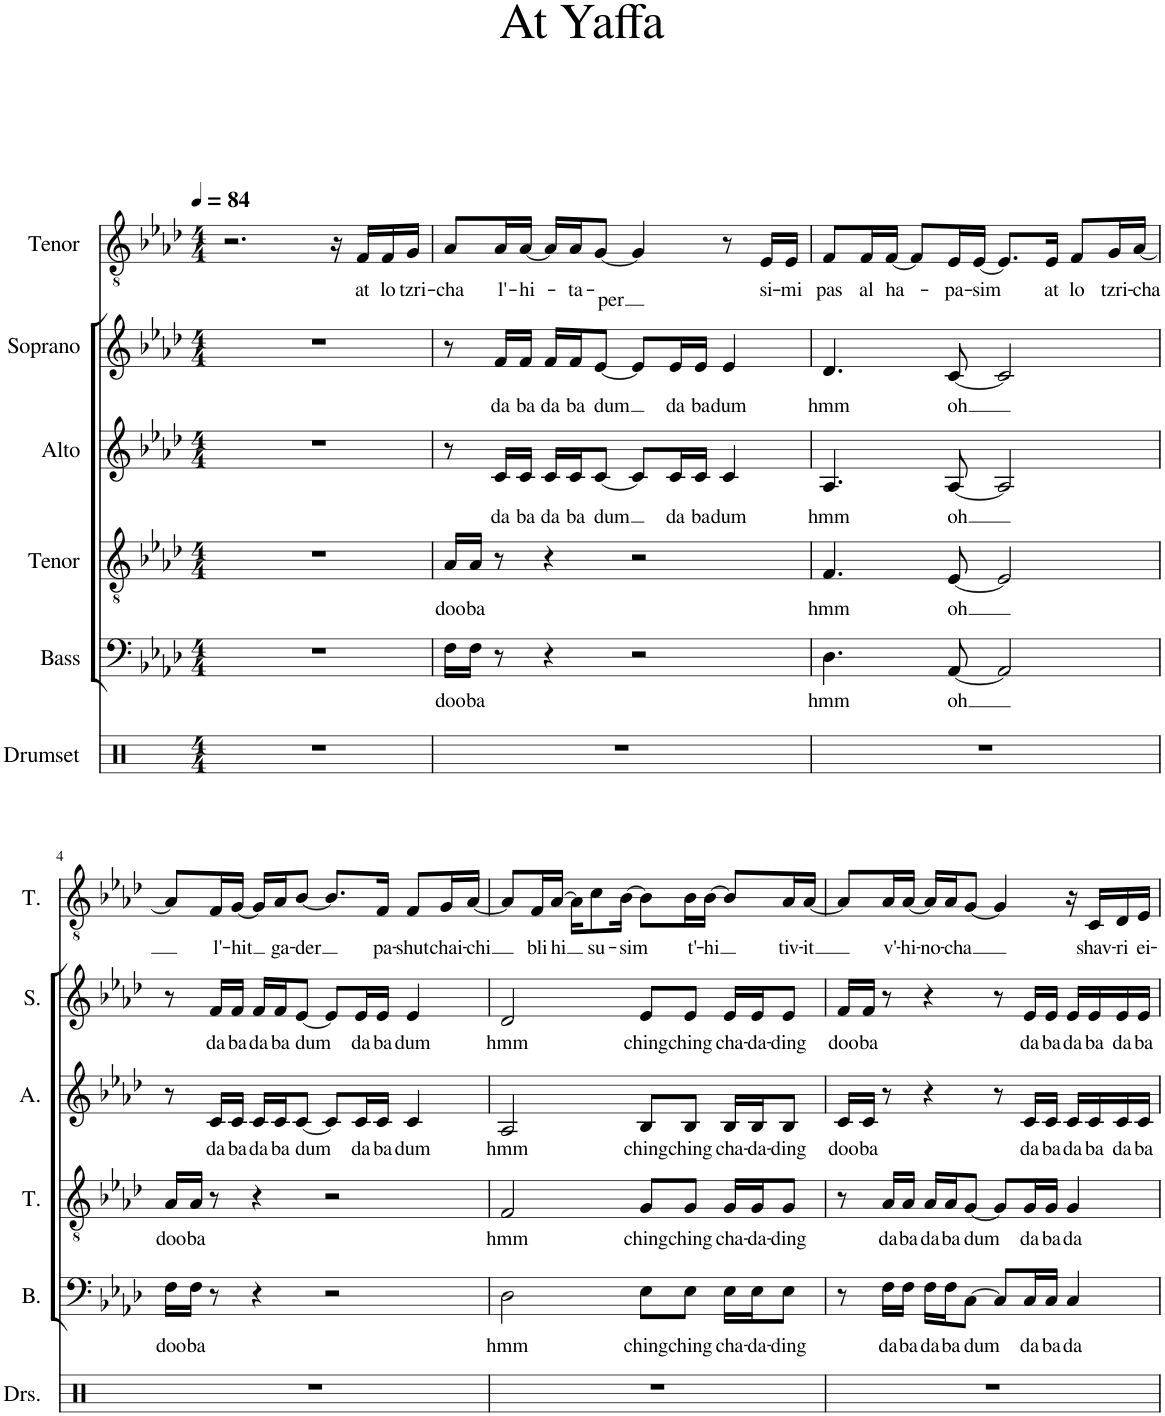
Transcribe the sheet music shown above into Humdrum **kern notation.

**kern	**kern	**text	**kern	**text	**kern	**text	**kern	**text	**kern	**text
*part6	*part5	*part5	*part4	*part4	*part3	*part3	*part2	*part2	*part1	*part1
*staff6	*staff5	*staff5	*staff4	*staff4	*staff3	*staff3	*staff2	*staff2	*staff1	*staff1
*I"Drumset	*I"Bass	*	*I"Tenor	*	*I"Alto	*	*I"Soprano	*	*I"Tenor	*
*I'Drs.	*I'B.	*	*I'T.	*	*I'A.	*	*I'S.	*	*I'T.	*
*clefX	*clefF4	*	*clefGv2	*	*clefG2	*	*clefG2	*	*clefGv2	*
*k[]	*k[b-e-a-d-]	*	*k[b-e-a-d-]	*	*k[b-e-a-d-]	*	*k[b-e-a-d-]	*	*k[b-e-a-d-]	*
*M4/4	*M4/4	*	*M4/4	*	*M4/4	*	*M4/4	*	*M4/4	*
*MM84	*MM84	*	*MM84	*	*MM84	*	*MM84	*	*MM84	*
=1	=1	=1	=1	=1	=1	=1	=1	=1	=1	=1
1r	1r	.	1r	.	1r	.	1r	.	2.r	.
.	.	.	.	.	.	.	.	.	16r	.
!	!	!	!	!	!	!	!	!	!	!LO:LY:b
.	.	.	.	.	.	.	.	.	16F/LL	at
!	!	!	!	!	!	!	!	!	!	!LO:LY:b
.	.	.	.	.	.	.	.	.	16F/	lo
!	!	!	!	!	!	!	!	!	!	!LO:LY:b
.	.	.	.	.	.	.	.	.	16G/JJ	tzri-
=2	=2	=2	=2	=2	=2	=2	=2	=2	=2	=2
!	!	!LO:LY:b	!	!LO:LY:b	!	!	!	!	!	!LO:LY:b
1r	16F\LL	doo	16A-/LL	doo	8r	.	8r	.	8A-/L	-cha
!	!	!LO:LY:b	!	!LO:LY:b	!	!	!	!	!	!
.	16F\JJ	ba	16A-/JJ	ba	.	.	.	.	.	.
!	!	!	!	!	!	!LO:LY:b	!	!LO:LY:b	!	!LO:LY:b
.	8r	.	8r	.	16c/LL	da	16f/LL	da	16A-/L	l'-
!	!	!	!	!	!	!LO:LY:b	!	!LO:LY:b	!	!LO:LY:b
.	.	.	.	.	16c/JJ	ba	16f/JJ	ba	[16A-/JJ	-hi-
!	!	!	!	!	!	!LO:LY:b	!	!LO:LY:b	!	!
.	4r	.	4r	.	16c/LL	da	16f/LL	da	16A-/LL]	.
!	!	!	!	!	!	!LO:LY:b	!	!LO:LY:b	!	!LO:LY:b
.	.	.	.	.	16c/J	ba	16f/J	ba	16A-/J	-ta-
!	!	!	!	!	!	!LO:LY:b	!	!LO:LY:b	!	!LO:LY:b
.	.	.	.	.	[8c/J	dum	[8e-/J	dum	[8G/J	-per
.	2r	.	2r	.	8c/L]	.	8e-/L]	.	4G/]	.
!	!	!	!	!	!	!LO:LY:b	!	!LO:LY:b	!	!
.	.	.	.	.	16c/L	da	16e-/L	da	.	.
!	!	!	!	!	!	!LO:LY:b	!	!LO:LY:b	!	!
.	.	.	.	.	16c/JJ	ba	16e-/JJ	ba	.	.
!	!	!	!	!	!	!LO:LY:b	!	!LO:LY:b	!	!
.	.	.	.	.	4c/	dum	4e-/	dum	8r	.
!	!	!	!	!	!	!	!	!	!	!LO:LY:b
.	.	.	.	.	.	.	.	.	16E-/LL	si-
!	!	!	!	!	!	!	!	!	!	!LO:LY:b
.	.	.	.	.	.	.	.	.	16E-/JJ	-mi
=3	=3	=3	=3	=3	=3	=3	=3	=3	=3	=3
!	!	!LO:LY:b	!	!LO:LY:b	!	!LO:LY:b	!	!LO:LY:b	!	!LO:LY:b
1r	4.D-\	hmm	4.F/	hmm	4.A-/	hmm	4.d-/	hmm	8F/L	pas
!	!	!	!	!	!	!	!	!	!	!LO:LY:b
.	.	.	.	.	.	.	.	.	16F/L	al
!	!	!	!	!	!	!	!	!	!	!LO:LY:b
.	.	.	.	.	.	.	.	.	[16F/JJ	ha-
.	.	.	.	.	.	.	.	.	8F/L]	.
!	!	!LO:LY:b	!	!LO:LY:b	!	!LO:LY:b	!	!LO:LY:b	!	!LO:LY:b
.	[8AA-/	oh	[8E-/	oh	[8A-/	oh	[8c/	oh	16E-/L	-pa-
!	!	!	!	!	!	!	!	!	!	!LO:LY:b
.	.	.	.	.	.	.	.	.	[16E-/JJ	-sim
.	2AA-/]	.	2E-/]	.	2A-/]	.	2c/]	.	8.E-/L]	.
!	!	!	!	!	!	!	!	!	!	!LO:LY:b
.	.	.	.	.	.	.	.	.	16E-/Jk	at
!	!	!	!	!	!	!	!	!	!	!LO:LY:b
.	.	.	.	.	.	.	.	.	8F/L	lo
!	!	!	!	!	!	!	!	!	!	!LO:LY:b
.	.	.	.	.	.	.	.	.	16G/L	tzri-
!	!	!	!	!	!	!	!	!	!	!LO:LY:b
.	.	.	.	.	.	.	.	.	[16A-/JJ	-cha
!!LO:LB:g=z
=4	=4	=4	=4	=4	=4	=4	=4	=4	=4	=4
!	!	!LO:LY:b	!	!LO:LY:b	!	!	!	!	!	!
1r	16F\LL	doo	16A-/LL	doo	8r	.	8r	.	8A-/L]	.
!	!	!LO:LY:b	!	!LO:LY:b	!	!	!	!	!	!
.	16F\JJ	ba	16A-/JJ	ba	.	.	.	.	.	.
!	!	!	!	!	!	!LO:LY:b	!	!LO:LY:b	!	!LO:LY:b
.	8r	.	8r	.	16c/LL	da	16f/LL	da	16F/L	l'-
!	!	!	!	!	!	!LO:LY:b	!	!LO:LY:b	!	!LO:LY:b
.	.	.	.	.	16c/JJ	ba	16f/JJ	ba	[16G/JJ	-hit
!	!	!	!	!	!	!LO:LY:b	!	!LO:LY:b	!	!
.	4r	.	4r	.	16c/LL	da	16f/LL	da	16G/LL]	.
!	!	!	!	!	!	!LO:LY:b	!	!LO:LY:b	!	!LO:LY:b
.	.	.	.	.	16c/J	ba	16f/J	ba	16A-/J	ga-
!	!	!	!	!	!	!LO:LY:b	!	!LO:LY:b	!	!LO:LY:b
.	.	.	.	.	[8c/J	dum	[8e-/J	dum	[8B-/J	-der
.	2r	.	2r	.	8c/L]	.	8e-/L]	.	8.B-/L]	.
!	!	!	!	!	!	!LO:LY:b	!	!LO:LY:b	!	!
.	.	.	.	.	16c/L	da	16e-/L	da	.	.
!	!	!	!	!	!	!LO:LY:b	!	!LO:LY:b	!	!LO:LY:b
.	.	.	.	.	16c/JJ	ba	16e-/JJ	ba	16F/Jk	pa-
!	!	!	!	!	!	!LO:LY:b	!	!LO:LY:b	!	!LO:LY:b
.	.	.	.	.	4c/	dum	4e-/	dum	8F/L	-shut
!	!	!	!	!	!	!	!	!	!	!LO:LY:b
.	.	.	.	.	.	.	.	.	16G/L	chai-
!	!	!	!	!	!	!	!	!	!	!LO:LY:b
.	.	.	.	.	.	.	.	.	[16A-/JJ	-chi
=5	=5	=5	=5	=5	=5	=5	=5	=5	=5	=5
!	!	!LO:LY:b	!	!LO:LY:b	!	!LO:LY:b	!	!LO:LY:b	!	!
1r	2D-\	hmm	2F/	hmm	2A-/	hmm	2d-/	hmm	8A-/L]	.
!	!	!	!	!	!	!	!	!	!	!LO:LY:b
.	.	.	.	.	.	.	.	.	16F/L	bli
!	!	!	!	!	!	!	!	!	!	!LO:LY:b
.	.	.	.	.	.	.	.	.	[16A-/JJ	hi
.	.	.	.	.	.	.	.	.	16A-\KL]	.
!	!	!	!	!	!	!	!	!	!	!LO:LY:b
.	.	.	.	.	.	.	.	.	8c\	su-
!	!	!	!	!	!	!	!	!	!	!LO:LY:b
.	.	.	.	.	.	.	.	.	[16B-\Jk	-sim
!	!	!LO:LY:b	!	!LO:LY:b	!	!LO:LY:b	!	!LO:LY:b	!	!
.	8E-\L	ching	8G/L	ching	8B-/L	ching	8e-/L	ching	8B-\L]	.
!	!	!LO:LY:b	!	!LO:LY:b	!	!LO:LY:b	!	!LO:LY:b	!	!LO:LY:b
.	8E-\J	ching	8G/J	ching	8B-/J	ching	8e-/J	ching	16B-\L	t'-
!	!	!	!	!	!	!	!	!	!	!LO:LY:b
.	.	.	.	.	.	.	.	.	[16B-\JJ	-hi
!	!	!LO:LY:b	!	!LO:LY:b	!	!LO:LY:b	!	!LO:LY:b	!	!
.	16E-\LL	cha-	16G/LL	cha-	16B-/LL	cha-	16e-/LL	cha-	8B-/L]	.
!	!	!LO:LY:b	!	!LO:LY:b	!	!LO:LY:b	!	!LO:LY:b	!	!
.	16E-\J	-da-	16G/J	-da-	16B-/J	-da-	16e-/J	-da-	.	.
!	!	!LO:LY:b	!	!LO:LY:b	!	!LO:LY:b	!	!LO:LY:b	!	!LO:LY:b
.	8E-\J	-ding	8G/J	-ding	8B-/J	-ding	8e-/J	-ding	16A-/L	tiv-
!	!	!	!	!	!	!	!	!	!	!LO:LY:b
.	.	.	.	.	.	.	.	.	[16A-/JJ	-it
=6	=6	=6	=6	=6	=6	=6	=6	=6	=6	=6
!	!	!	!	!	!	!LO:LY:b	!	!LO:LY:b	!	!
1r	8r	.	8r	.	16c/LL	doo	16f/LL	doo	8A-/L]	.
!	!	!	!	!	!	!LO:LY:b	!	!LO:LY:b	!	!
.	.	.	.	.	16c/JJ	ba	16f/JJ	ba	.	.
!	!	!LO:LY:b	!	!LO:LY:b	!	!	!	!	!	!LO:LY:b
.	16F\LL	da	16A-/LL	da	8r	.	8r	.	16A-/L	v'-
!	!	!LO:LY:b	!	!LO:LY:b	!	!	!	!	!	!LO:LY:b
.	16F\JJ	ba	16A-/JJ	ba	.	.	.	.	[16A-/JJ	-hi-
!	!	!LO:LY:b	!	!LO:LY:b	!	!	!	!	!	!LO:LY:b
.	16F\LL	da	16A-/LL	da	4r	.	4r	.	16A-/LL]	-no-
!	!	!LO:LY:b	!	!LO:LY:b	!	!	!	!	!	!LO:LY:b
.	16F\J	ba	16A-/J	ba	.	.	.	.	16A-/J	-cha
!	!	!LO:LY:b	!	!LO:LY:b	!	!	!	!	!	!
.	[8C\J	dum	[8G/J	dum	.	.	.	.	[8G/J	.
.	8C/L]	.	8G/L]	.	8r	.	8r	.	4G/]	.
!	!	!LO:LY:b	!	!LO:LY:b	!	!LO:LY:b	!	!LO:LY:b	!	!
.	16C/L	da	16G/L	da	16c/LL	da	16e-/LL	da	.	.
!	!	!LO:LY:b	!	!LO:LY:b	!	!LO:LY:b	!	!LO:LY:b	!	!
.	16C/JJ	ba	16G/JJ	ba	16c/JJ	ba	16e-/JJ	ba	.	.
!	!	!LO:LY:b	!	!LO:LY:b	!	!LO:LY:b	!	!LO:LY:b	!	!
.	4C/	da	4G/	da	16c/LL	da	16e-/LL	da	16r	.
!	!	!	!	!	!	!LO:LY:b	!	!LO:LY:b	!	!LO:LY:b
.	.	.	.	.	16c/	ba	16e-/	ba	16C/LL	shav-
!	!	!	!	!	!	!LO:LY:b	!	!LO:LY:b	!	!LO:LY:b
.	.	.	.	.	16c/	da	16e-/	da	16D-/	-ri
!	!	!	!	!	!	!LO:LY:b	!	!LO:LY:b	!	!LO:LY:b
.	.	.	.	.	16c/JJ	ba	16e-/JJ	ba	16E-/JJ	ei-
=	=	=	=	=	=	=	=	=	=	=
*-	*-	*-	*-	*-	*-	*-	*-	*-	*-	*-
